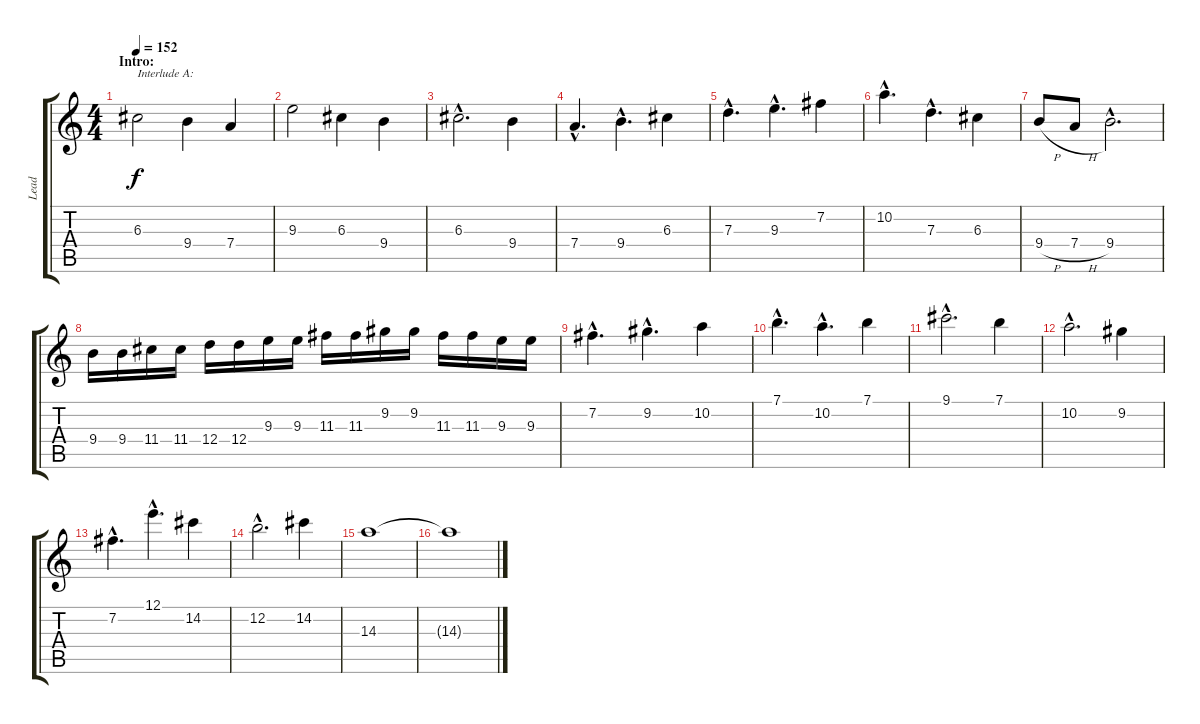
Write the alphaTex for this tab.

\track ("Lead" "Lead") {instrument distortionguitar}
\staff {score tabs}
\tuning (E4 B3 G3 D3 A2 E2) {hide}
\ts (4 4)
\section ("" "Intro:")
\tempo 152
\clef g2
\ks c
6.3.2{txt "Interlude A:" dy f instrument distortionguitar} 9.4.4 7.4.4 |
9.3.2 6.3.4 9.4.4 |
6.3{hac}.2{d} 9.4.4 |
7.4{hac}.4{d} 9.4{hac}.4{d} 6.3.4 |
7.3{hac}.4{d} 9.3{hac}.4{d} 7.2.4 |
10.2{hac}.4{d} 7.3{hac}.4{d} 6.3.4 |
9.4{h}.8 7.4{h}.8 9.4{hac}.2{d} |
9.4.16 9.4.16 11.4.16 11.4.16 12.4.16 12.4.16 9.3.16 9.3.16 11.3.16 11.3.16 9.2.16 9.2.16 11.3.16 11.3.16 9.3.16 9.3.16 |
7.2{hac}.4{d} 9.2{hac}.4{d} 10.2.4 |
7.1{hac}.4{d} 10.2{hac}.4{d} 7.1.4 |
9.1{hac}.2{d} 7.1.4 |
10.2{hac}.2{d} 9.2.4 |
7.2{hac}.4{d} 12.1{hac}.4{d} 14.2.4 |
12.2{hac}.2{d} 14.2.4 |
14.3.1 |
14.3{t}.1
